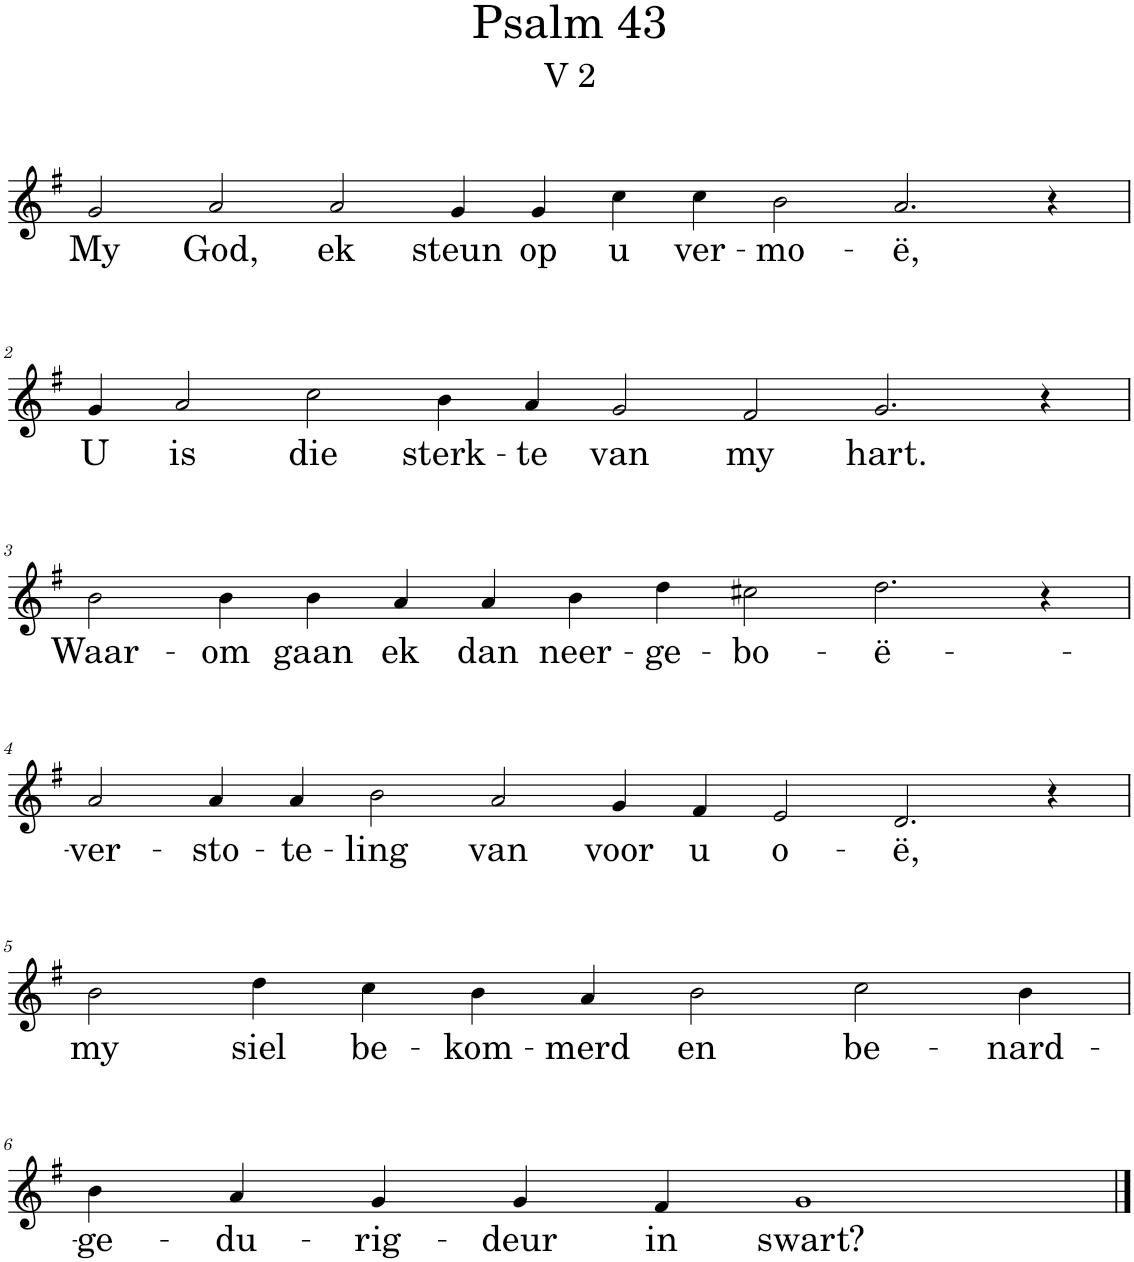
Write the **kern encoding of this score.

**kern	**text
*part1	*part1
*staff1	*staff1
*I"Pipe Organ	*
*I'Org.	*
*clefG2	*
*k[f#]	*
*M16/4	*
=1	=1
!	!LO:LY:b
2g/	My
!	!LO:LY:b
2a/	God,
!	!LO:LY:b
2a/	ek
!	!LO:LY:b
4g/	steun
!	!LO:LY:b
4g/	op
!	!LO:LY:b
4cc\	u
!	!LO:LY:b
4cc\	ver-
!	!LO:LY:b
2b\	-mo-
!	!LO:LY:b
2.a/	-ë,
4r	.
!!LO:LB:g=z
=2	=2
*M15/4	*
!	!LO:LY:b
4g/	U
!	!LO:LY:b
2a/	is
!	!LO:LY:b
2cc\	die
!	!LO:LY:b
4b\	sterk-
!	!LO:LY:b
4a/	-te
!	!LO:LY:b
2g/	van
!	!LO:LY:b
2f#/	my
!	!LO:LY:b
2.g/	hart.
4r	.
!!LO:LB:g=z
=3	=3
*M14/4	*
!	!LO:LY:b
2b\	Waar-
!	!LO:LY:b
4b\	-om
!	!LO:LY:b
4b\	gaan
!	!LO:LY:b
4a/	ek
!	!LO:LY:b
4a/	dan
!	!LO:LY:b
4b\	neer-
!	!LO:LY:b
4dd\	-ge-
!	!LO:LY:b
2cc#X\	-bo-
!	!LO:LY:b
2.dd\	-ë-
4r	.
!!LO:LB:g=z
=4	=4
*M16/4	*
!	!LO:LY:b
2a/	-ver-
!	!LO:LY:b
4a/	-sto-
!	!LO:LY:b
4a/	-te-
!	!LO:LY:b
2b\	-ling
!	!LO:LY:b
2a/	van
!	!LO:LY:b
4g/	voor
!	!LO:LY:b
4f#/	u
!	!LO:LY:b
2e/	o-
!	!LO:LY:b
2.d/	-ë,
4r	.
!!LO:LB:g=z
=5	=5
*M11/4	*
!	!LO:LY:b
2b\	my
!	!LO:LY:b
4dd\	siel
!	!LO:LY:b
4cc\	be-
!	!LO:LY:b
4b\	-kom-
!	!LO:LY:b
4a/	-merd
!	!LO:LY:b
2b\	en
!	!LO:LY:b
2cc\	be-
!	!LO:LY:b
4b\	-nard-
!!LO:LB:g=z
=6	=6
*M9/4	*
!	!LO:LY:b
4b\	-ge-
!	!LO:LY:b
4a/	-du-
!	!LO:LY:b
4g/	-rig-
!	!LO:LY:b
4g/	-deur
!	!LO:LY:b
4f#/	in
!	!LO:LY:b
1g	swart?
==	==
*-	*-
